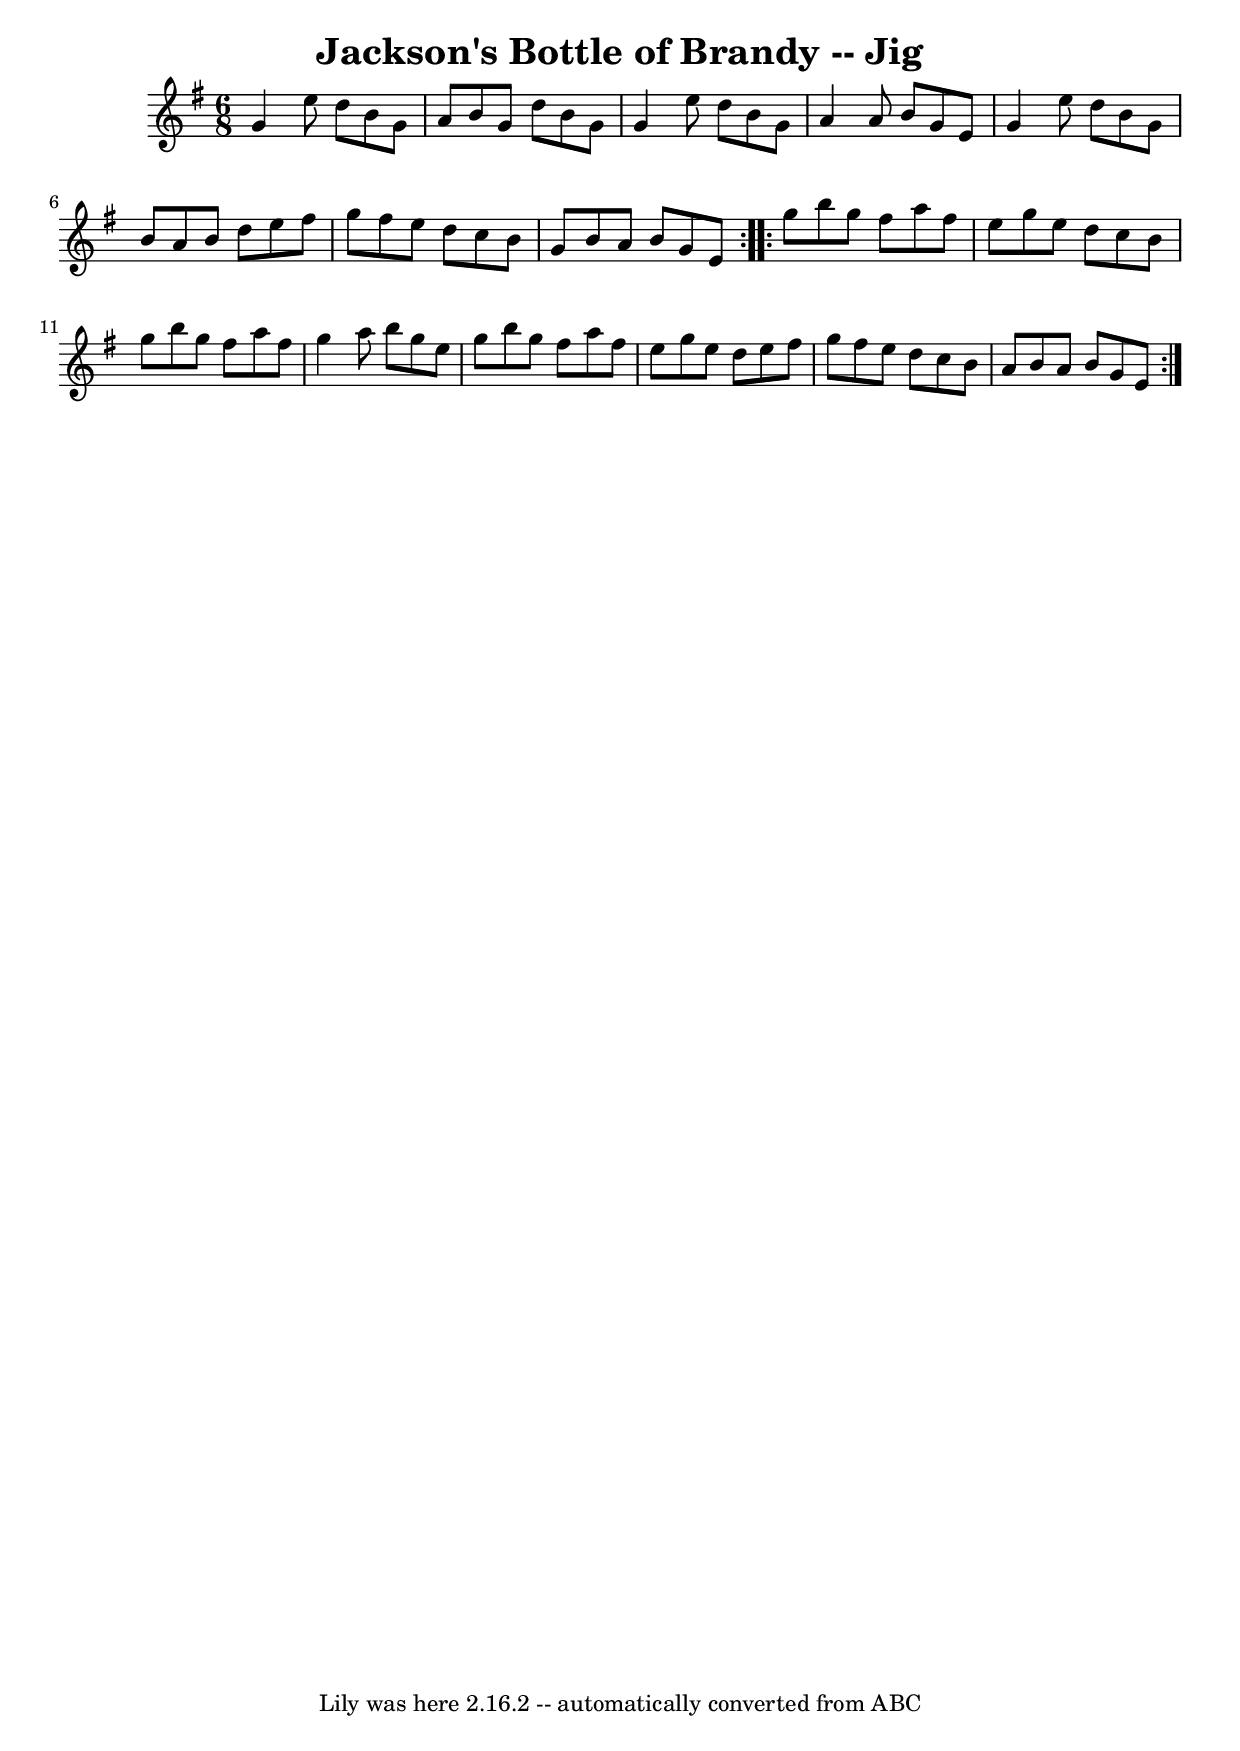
\version "2.7.40"
\include "Mammoth.ily"
\header {
	%% book = "Ryan's Mammoth Collection"
	crossRefNumber = "1"
	footnotes = "\\\\111 623"
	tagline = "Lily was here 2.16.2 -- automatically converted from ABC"
	title = "Jackson's Bottle of Brandy -- Jig"
}
voicedefault =  {


\repeat volta 2 {
\time 6/8 
\key g \major g'4 e''8 d''8 b'8 g'8    |
 a'8   
 b'8 g'8 d''8 b'8 g'8    |
 g'4 e''8 d''8 b'8    
g'8    |
 a'4 a'8 b'8 g'8 e'8    |
 g'4 e''8   
 d''8 b'8 g'8    |
 b'8 a'8 b'8 d''8 e''8 fis''8   
 |
 g''8 fis''8 e''8 d''8 c''8 b'8    |
 g'8    
b'8 a'8 b'8 g'8 e'8    }     \repeat volta 2 { g''8 b''8    
g''8 fis''8 a''8 fis''8    |
 e''8 g''8 e''8 d''8    
c''8 b'8    |
 g''8 b''8 g''8 fis''8 a''8 fis''8    
|
 g''4 a''8 b''8 g''8 e''8    |
 g''8 b''8    
g''8 fis''8 a''8 fis''8    |
 e''8 g''8 e''8 d''8    
e''8 fis''8    |
 g''8 fis''8 e''8 d''8 c''8 b'8    
|
 a'8 b'8 a'8 b'8 g'8 e'8    }   
}

\score{
    <<

	\context Staff="default"
	{
	    \voicedefault 
	}

    >>
	\layout {
	}
	\midi {}
}
